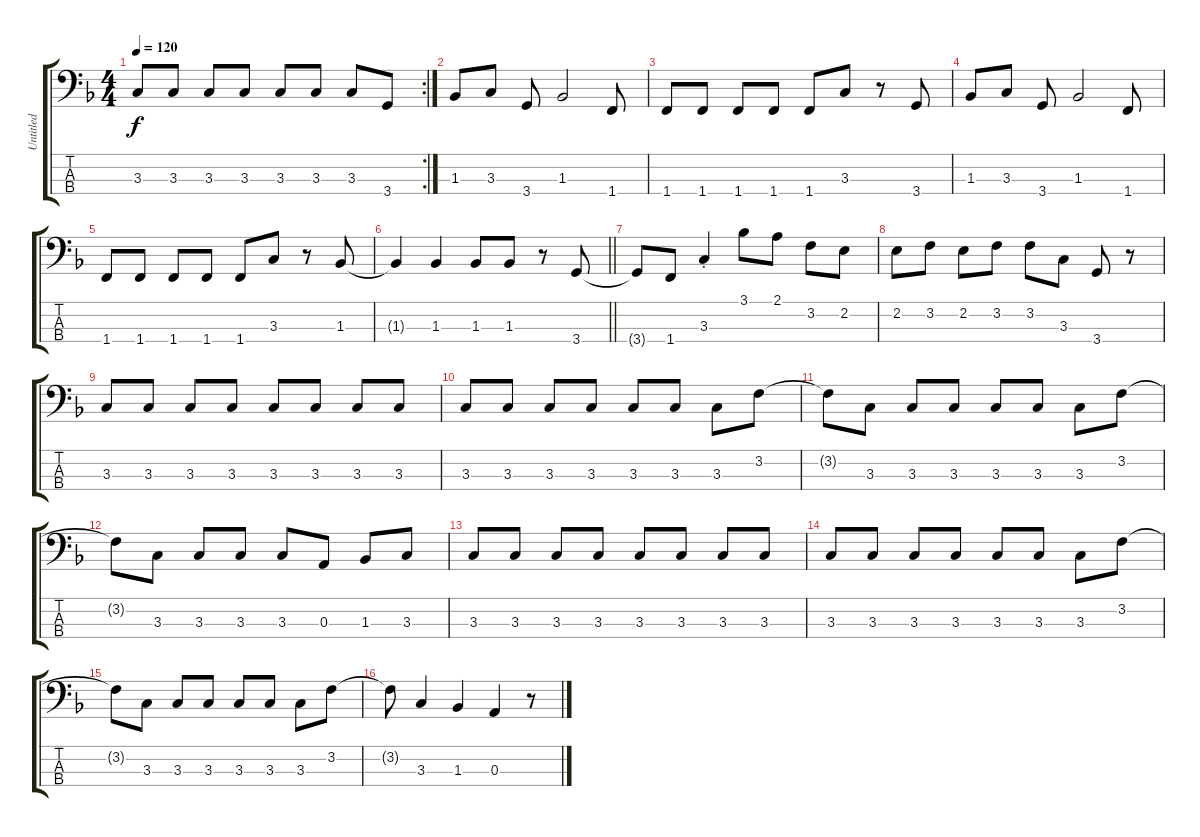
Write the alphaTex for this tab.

\track ("Untitled" "Untitled") {instrument electricbassfinger}
\staff {score tabs}
\tuning (G2 D2 A1 E1) {hide}
\rc 2
\ts (4 4)
\tempo 120
\clef f4
\ks f
3.3.8{dy f} 3.3.8 3.3.8 3.3.8 3.3.8 3.3.8 3.3.8 3.4.8 |
1.3.8 3.3.8 3.4.8 1.3.2 1.4.8 |
1.4.8 1.4.8 1.4.8 1.4.8 1.4.8 3.3.8 r.8 3.4.8 |
1.3.8 3.3.8 3.4.8 1.3.2 1.4.8 |
1.4.8 1.4.8 1.4.8 1.4.8 1.4.8 3.3.8 r.8 1.3.8 |
\barLineRight lightlight
1.3{t}.4 1.3.4 1.3.8 1.3.8 r.8 3.4.8 |
3.4{t}.8 1.4.8 3.3{st}.4 3.1.8 2.1.8 3.2.8 2.2.8 |
2.2.8 3.2.8 2.2.8 3.2.8 3.2.8 3.3.8 3.4.8 r.8 |
3.3.8 3.3.8 3.3.8 3.3.8 3.3.8 3.3.8 3.3.8 3.3.8 |
3.3.8 3.3.8 3.3.8 3.3.8 3.3.8 3.3.8 3.3.8 3.2.8 |
3.2{t}.8 3.3.8 3.3.8 3.3.8 3.3.8 3.3.8 3.3.8 3.2.8 |
3.2{t}.8 3.3.8 3.3.8 3.3.8 3.3.8 0.3.8 1.3.8 3.3.8 |
3.3.8 3.3.8 3.3.8 3.3.8 3.3.8 3.3.8 3.3.8 3.3.8 |
3.3.8 3.3.8 3.3.8 3.3.8 3.3.8 3.3.8 3.3.8 3.2.8 |
3.2{t}.8 3.3.8 3.3.8 3.3.8 3.3.8 3.3.8 3.3.8 3.2.8 |
3.2{t}.8 3.3.4 1.3.4 0.3.4 r.8
